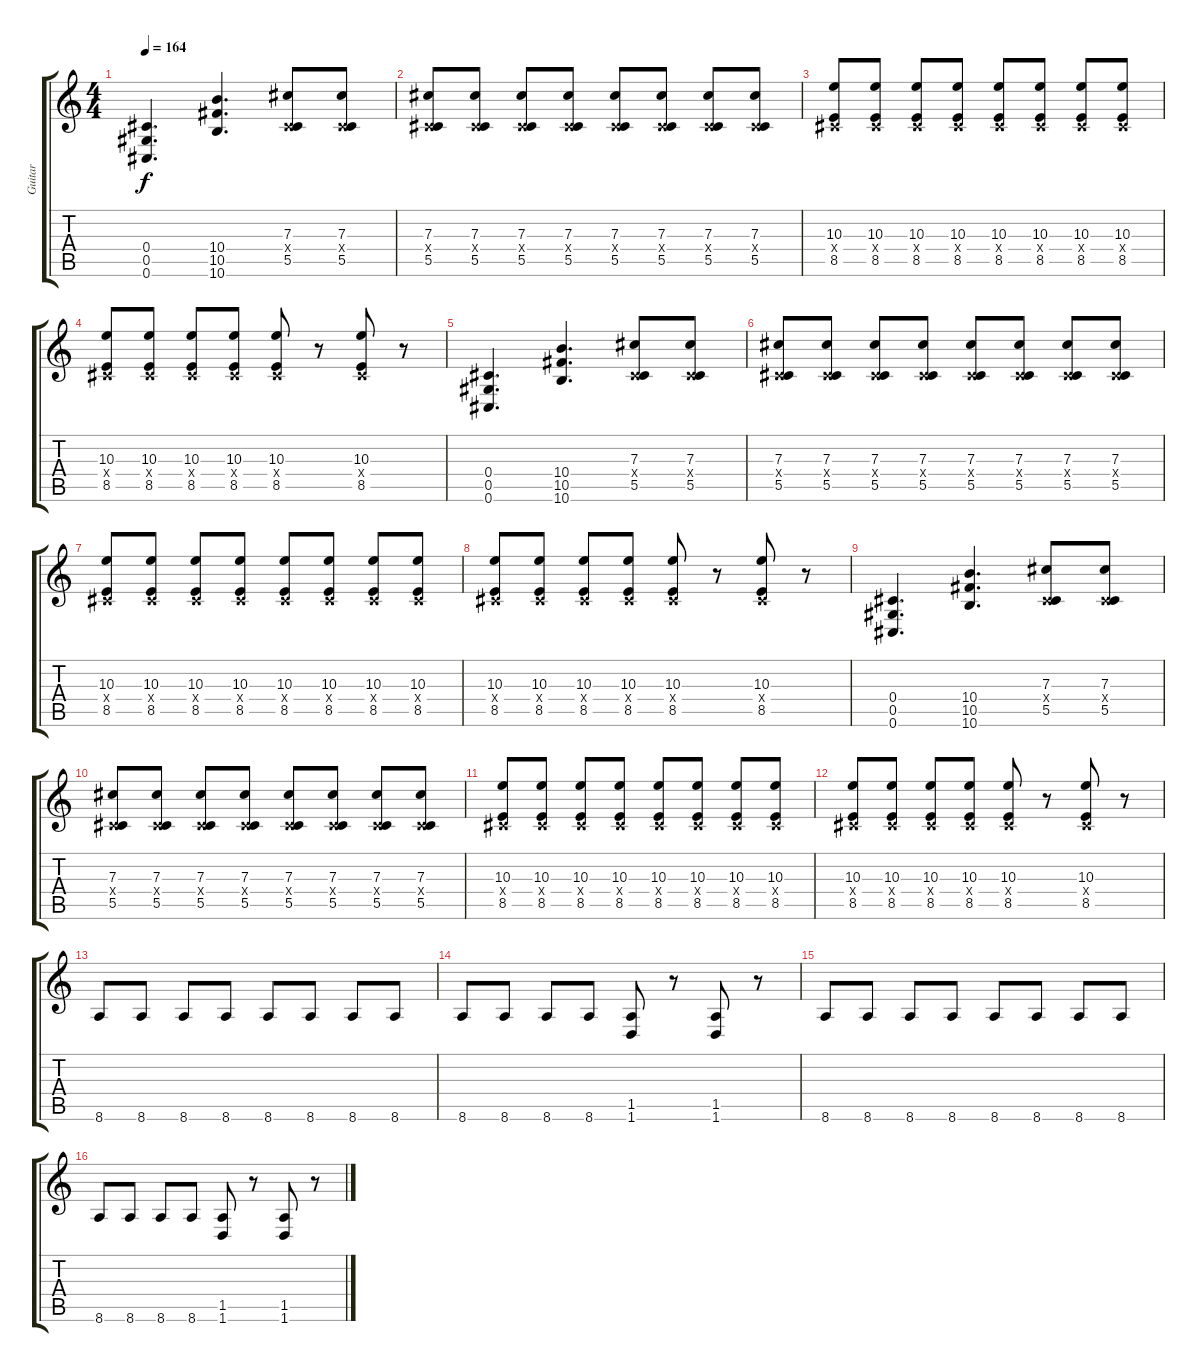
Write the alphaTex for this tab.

\track ("Guitar" "Guitar") {instrument distortionguitar}
\staff {score tabs}
\tuning (Eb4 Bb3 Gb3 Db3 Ab2 Db2) {hide}
\ts (4 4)
\tempo 164
\clef g2
\ks c
(0.4 0.5 0.6).4{d dy f} (10.4 10.5 10.6).4{d} (7.3 0.4{x} 5.5).8 (7.3 0.4{x} 5.5).8 |
(7.3 0.4{x} 5.5).8 (7.3 0.4{x} 5.5).8 (7.3 0.4{x} 5.5).8 (7.3 0.4{x} 5.5).8 (7.3 0.4{x} 5.5).8 (7.3 0.4{x} 5.5).8 (7.3 0.4{x} 5.5).8 (7.3 0.4{x} 5.5).8 |
(10.3 0.4{x} 8.5).8 (10.3 0.4{x} 8.5).8 (10.3 0.4{x} 8.5).8 (10.3 0.4{x} 8.5).8 (10.3 0.4{x} 8.5).8 (10.3 0.4{x} 8.5).8 (10.3 0.4{x} 8.5).8 (10.3 0.4{x} 8.5).8 |
(10.3 0.4{x} 8.5).8 (10.3 0.4{x} 8.5).8 (10.3 0.4{x} 8.5).8 (10.3 0.4{x} 8.5).8 (10.3 0.4{x} 8.5).8 r.8 (10.3 0.4{x} 8.5).8 r.8 |
(0.4 0.5 0.6).4{d} (10.4 10.5 10.6).4{d} (7.3 0.4{x} 5.5).8 (7.3 0.4{x} 5.5).8 |
(7.3 0.4{x} 5.5).8 (7.3 0.4{x} 5.5).8 (7.3 0.4{x} 5.5).8 (7.3 0.4{x} 5.5).8 (7.3 0.4{x} 5.5).8 (7.3 0.4{x} 5.5).8 (7.3 0.4{x} 5.5).8 (7.3 0.4{x} 5.5).8 |
(10.3 0.4{x} 8.5).8 (10.3 0.4{x} 8.5).8 (10.3 0.4{x} 8.5).8 (10.3 0.4{x} 8.5).8 (10.3 0.4{x} 8.5).8 (10.3 0.4{x} 8.5).8 (10.3 0.4{x} 8.5).8 (10.3 0.4{x} 8.5).8 |
(10.3 0.4{x} 8.5).8 (10.3 0.4{x} 8.5).8 (10.3 0.4{x} 8.5).8 (10.3 0.4{x} 8.5).8 (10.3 0.4{x} 8.5).8 r.8 (10.3 0.4{x} 8.5).8 r.8 |
(0.4 0.5 0.6).4{d} (10.4 10.5 10.6).4{d} (7.3 0.4{x} 5.5).8 (7.3 0.4{x} 5.5).8 |
(7.3 0.4{x} 5.5).8 (7.3 0.4{x} 5.5).8 (7.3 0.4{x} 5.5).8 (7.3 0.4{x} 5.5).8 (7.3 0.4{x} 5.5).8 (7.3 0.4{x} 5.5).8 (7.3 0.4{x} 5.5).8 (7.3 0.4{x} 5.5).8 |
(10.3 0.4{x} 8.5).8 (10.3 0.4{x} 8.5).8 (10.3 0.4{x} 8.5).8 (10.3 0.4{x} 8.5).8 (10.3 0.4{x} 8.5).8 (10.3 0.4{x} 8.5).8 (10.3 0.4{x} 8.5).8 (10.3 0.4{x} 8.5).8 |
(10.3 0.4{x} 8.5).8 (10.3 0.4{x} 8.5).8 (10.3 0.4{x} 8.5).8 (10.3 0.4{x} 8.5).8 (10.3 0.4{x} 8.5).8 r.8 (10.3 0.4{x} 8.5).8 r.8 |
8.6.8{volume 13} 8.6.8 8.6.8 8.6.8 8.6.8 8.6.8 8.6.8 8.6.8 |
8.6.8 8.6.8 8.6.8 8.6.8 (1.5 1.6).8 r.8 (1.5 1.6).8 r.8 |
8.6.8 8.6.8 8.6.8 8.6.8 8.6.8 8.6.8 8.6.8 8.6.8 |
8.6.8 8.6.8 8.6.8 8.6.8 (1.5 1.6).8 r.8 (1.5 1.6).8 r.8
